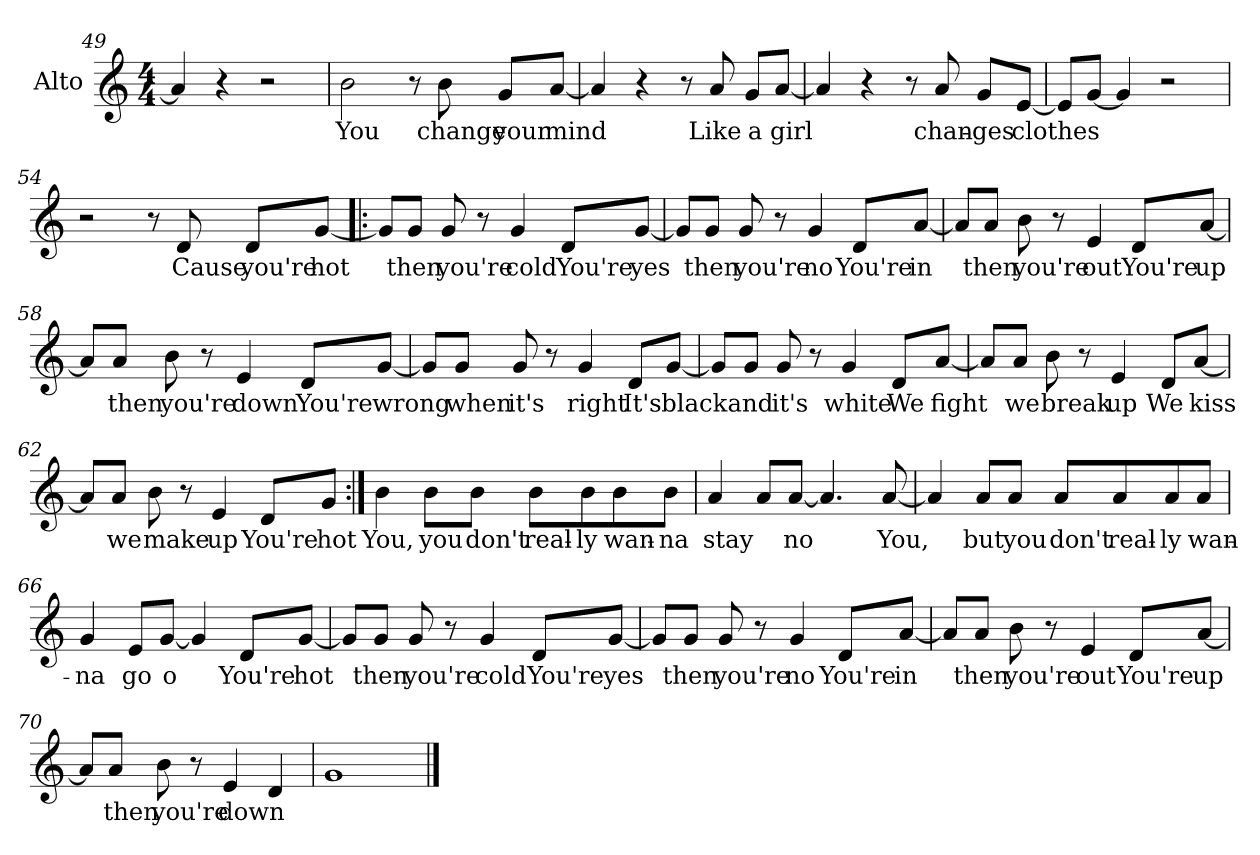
**kern	**text
*part1	*part1
*staff1	*staff1
*I"Alto	*
*I'A.	*
!!LO:LB:g=z
*clefG2	*
*k[]	*
*C:	*
*M4/4	*
=49	=49
4a]	.
4r	.
2r	.
=50	=50
!	!LO:LY:b
2b	You
8r	.
!	!LO:LY:b
8b	change
!	!LO:LY:b
8gL	your
!	!LO:LY:b
[8aJ	mind
=51	=51
4a]	.
4r	.
8r	.
!	!LO:LY:b
8a	Like
!	!LO:LY:b
8gL	a
!	!LO:LY:b
[8aJ	girl
=52	=52
4a]	.
4r	.
8r	.
!	!LO:LY:b
8a	chan-
!	!LO:LY:b
8gL	-ges
!	!LO:LY:b
[8eJ	clothes
!!LO:LB:g=z
=53	=53
8eL]	.
[8gJ	.
4g]	.
2r	.
=54	=54
2r	.
8r	.
!	!LO:LY:b
8d	Cause
!	!LO:LY:b
8dL	you're
!	!LO:LY:b
[8gJ	hot
=55!|:	=55!|:
8gL]	.
!	!LO:LY:b
8gJ	then
!	!LO:LY:b
8g	you're
8r	.
!	!LO:LY:b
4g	cold
!	!LO:LY:b
8dL	You're
!	!LO:LY:b
[8gJ	yes
=56	=56
8gL]	.
!	!LO:LY:b
8gJ	then
!	!LO:LY:b
8g	you're
8r	.
!	!LO:LY:b
4g	no
!	!LO:LY:b
8dL	You're
!	!LO:LY:b
[8aJ	in
!!LO:LB:g=z
=57	=57
8aL]	.
!	!LO:LY:b
8aJ	then
!	!LO:LY:b
8b	you're
8r	.
!	!LO:LY:b
4e	out
!	!LO:LY:b
8dL	You're
!	!LO:LY:b
[8aJ	up
=58	=58
8aL]	.
!	!LO:LY:b
8aJ	then
!	!LO:LY:b
8b	you're
8r	.
!	!LO:LY:b
4e	down
!	!LO:LY:b
8dL	You're
!	!LO:LY:b
[8gJ	wrong
=59	=59
8gL]	.
!	!LO:LY:b
8gJ	when
!	!LO:LY:b
8g	it's
8r	.
!	!LO:LY:b
4g	right
!	!LO:LY:b
8dL	It's
!	!LO:LY:b
[8gJ	black
=60	=60
8gL]	.
!	!LO:LY:b
8gJ	and
!	!LO:LY:b
8g	it's
8r	.
!	!LO:LY:b
4g	white
!	!LO:LY:b
8dL	We
!	!LO:LY:b
[8aJ	fight
!!LO:LB:g=z
=61	=61
8aL]	.
!	!LO:LY:b
8aJ	we
!	!LO:LY:b
8b	break
8r	.
!	!LO:LY:b
4e	up
!	!LO:LY:b
8dL	We
!	!LO:LY:b
[8aJ	kiss
=62	=62
8aL]	.
!	!LO:LY:b
8aJ	we
!	!LO:LY:b
8b	make
8r	.
!	!LO:LY:b
4e	up
!	!LO:LY:b
8dL	You're
!	!LO:LY:b
8gJ	hot
=63:|!	=63:|!
!	!LO:LY:b
4b	You,
!	!LO:LY:b
8bL	you
!	!LO:LY:b
8bJ	don't
!	!LO:LY:b
8bL	real-
!	!LO:LY:b
8b	-ly
!	!LO:LY:b
8b	wan-
!	!LO:LY:b
8bJ	-na
=64	=64
!	!LO:LY:b
4a	stay
8aL	.
!	!LO:LY:b
[8aJ	no
4.a]	.
!	!LO:LY:b
[8a	You,
!!LO:LB:g=z
=65	=65
4a]	.
!	!LO:LY:b
8aL	but
!	!LO:LY:b
8aJ	you
!	!LO:LY:b
8aL	don't
!	!LO:LY:b
8a	real-
!	!LO:LY:b
8a	-ly
!	!LO:LY:b
8aJ	wan-
=66	=66
!	!LO:LY:b
4g	-na
!	!LO:LY:b
8eL	go
!	!LO:LY:b
[8gJ	o
4g]	.
!	!LO:LY:b
8dL	You're
!	!LO:LY:b
[8gJ	hot
=67	=67
8gL]	.
!	!LO:LY:b
8gJ	then
!	!LO:LY:b
8g	you're
8r	.
!	!LO:LY:b
4g	cold
!	!LO:LY:b
8dL	You're
!	!LO:LY:b
[8gJ	yes
=68	=68
8gL]	.
!	!LO:LY:b
8gJ	then
!	!LO:LY:b
8g	you're
8r	.
!	!LO:LY:b
4g	no
!	!LO:LY:b
8dL	You're
!	!LO:LY:b
[8aJ	in
!!LO:LB:g=z
=69	=69
8aL]	.
!	!LO:LY:b
8aJ	then
!	!LO:LY:b
8b	you're
8r	.
!	!LO:LY:b
4e	out
!	!LO:LY:b
8dL	You're
!	!LO:LY:b
[8aJ	up
=70	=70
8aL]	.
!	!LO:LY:b
8aJ	then
!	!LO:LY:b
8b	you're
8r	.
!	!LO:LY:b
4e	down
4d	.
=71	=71
1g	.
==	==
*-	*-
